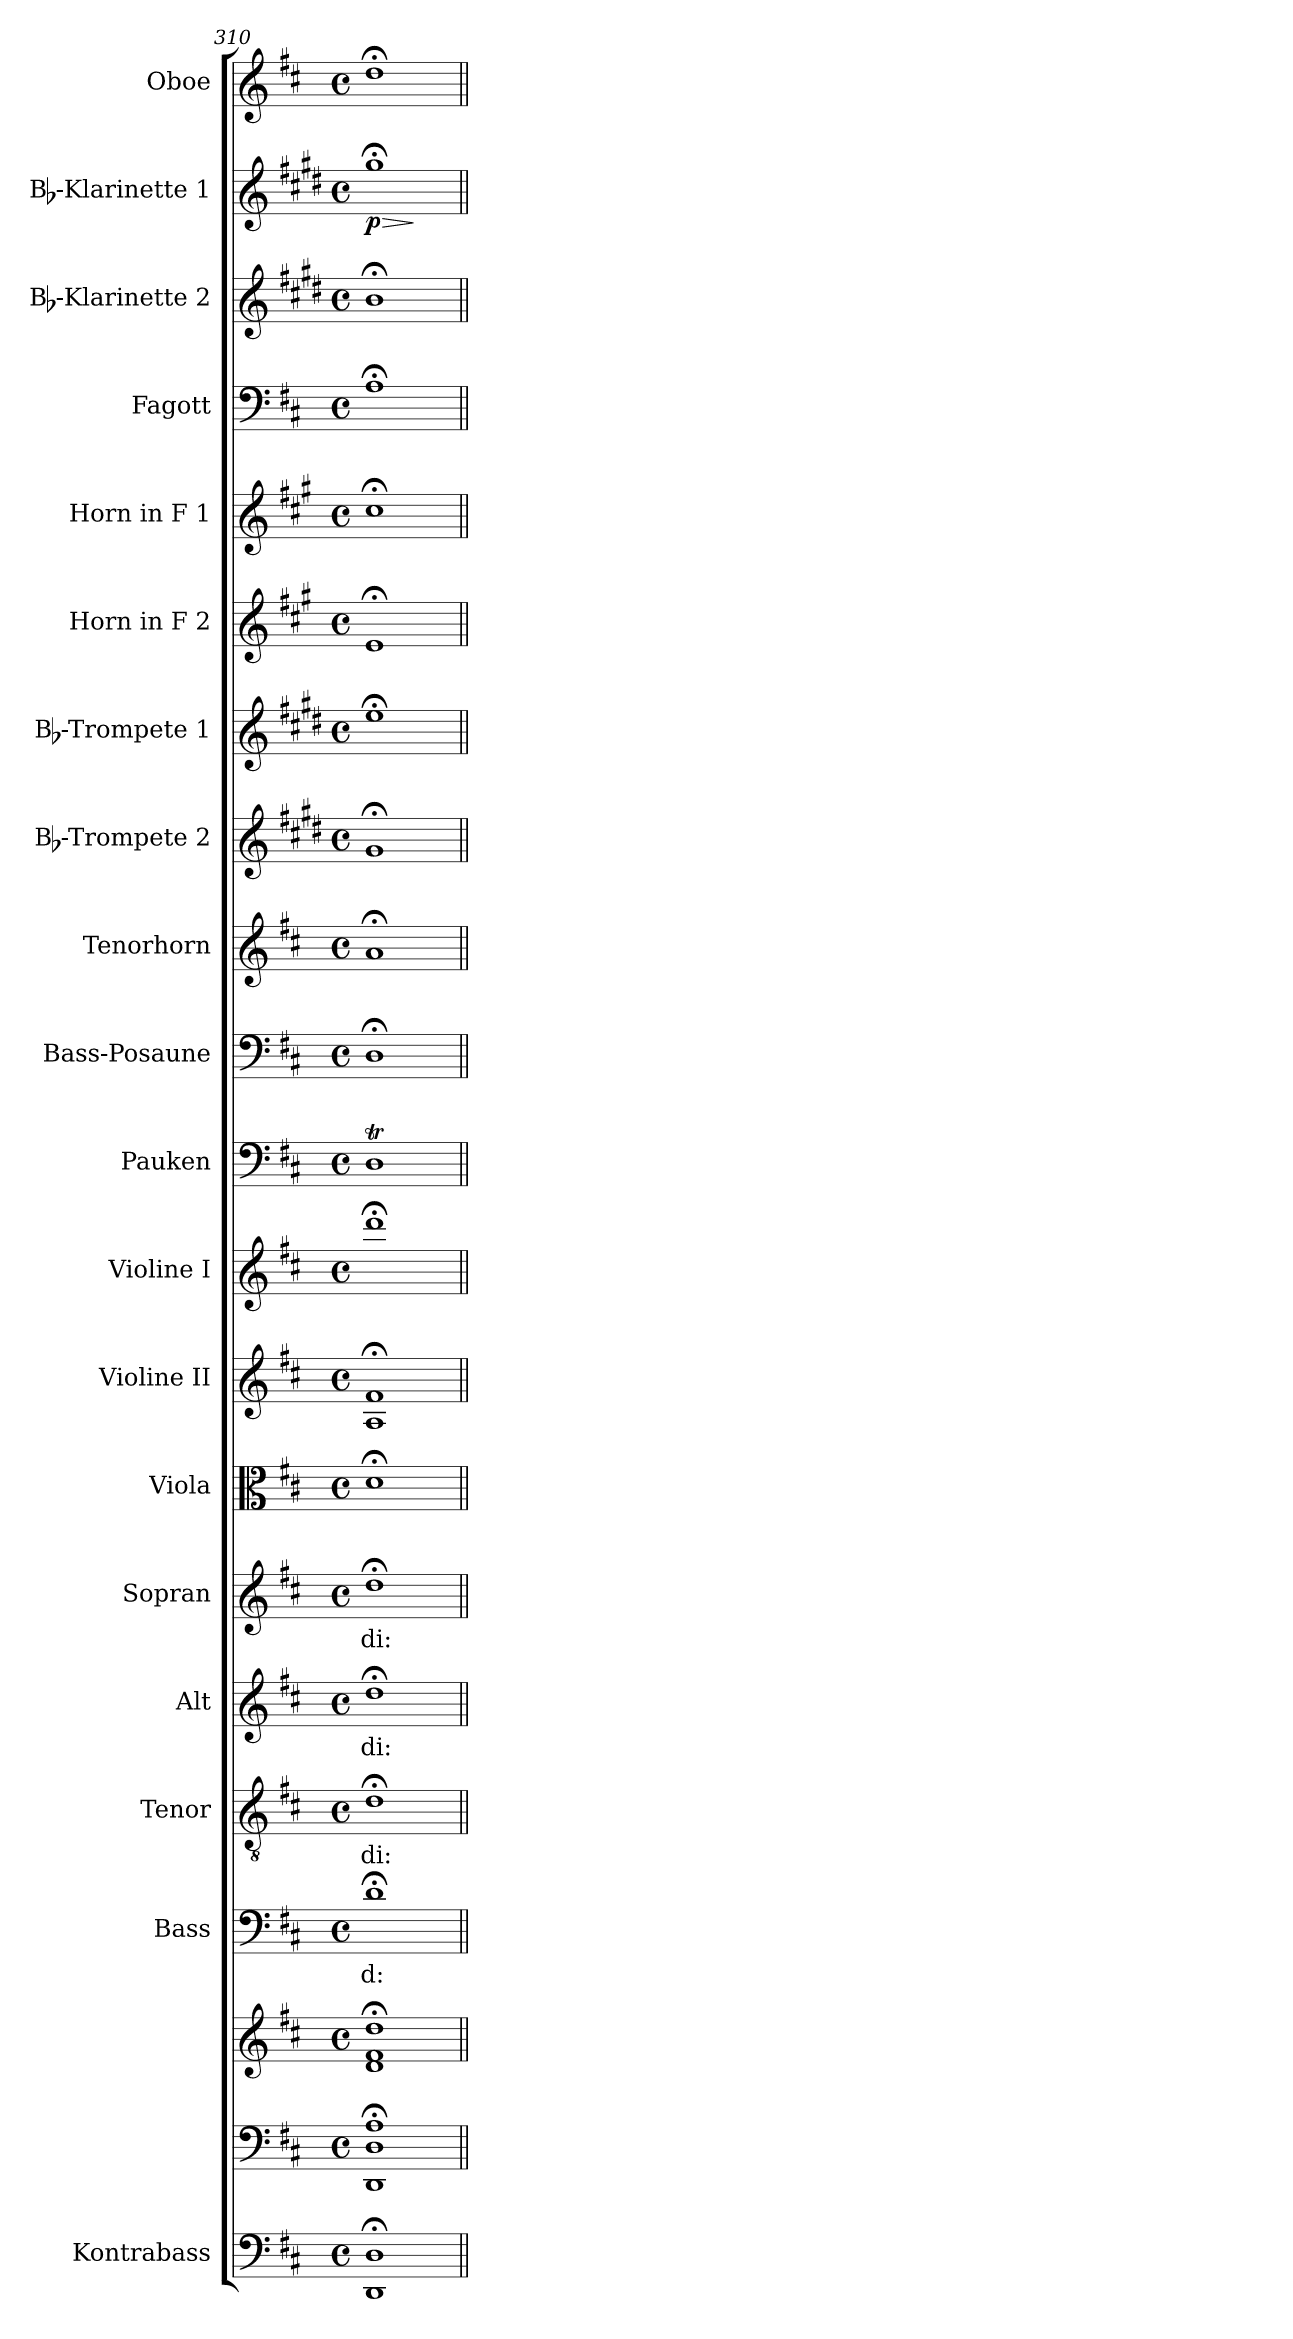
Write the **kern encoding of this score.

**kern	**kern	**kern	**kern	**text	**kern	**text	**kern	**text	**kern	**text	**kern	**kern	**kern	**kern	**kern	**kern	**kern	**kern	**kern	**kern	**kern	**kern	**kern	**dynam	**kern
*part20	*part19	*part19	*part18	*part18	*part17	*part17	*part16	*part16	*part15	*part15	*part14	*part13	*part12	*part11	*part10	*part9	*part8	*part7	*part6	*part5	*part4	*part3	*part2	*part2	*part1
*staff21	*staff20	*staff19	*staff18	*staff18	*staff17	*staff17	*staff16	*staff16	*staff15	*staff15	*staff14	*staff13	*staff12	*staff11	*staff10	*staff9	*staff8	*staff7	*staff6	*staff5	*staff4	*staff3	*staff2	*staff2	*staff1
*I"Kontrabass	*	*	*I"Bass	*	*I"Tenor	*	*I"Alt	*	*I"Sopran	*	*I"Viola	*I"Violine II	*I"Violine I	*I"Pauken	*I"Bass-Posaune	*I"Tenorhorn	*I"Bb-Trompete 2	*I"Bb-Trompete 1	*I"Horn in F 2	*I"Horn in F 1	*I"Fagott	*I"Bb-Klarinette 2	*I"Bb-Klarinette 1	*	*I"Oboe
*I'Kb.	*	*	*I'B.	*	*I'T.	*	*I'A.	*	*I'S.	*	*I'Vla.	*I'Vl. II	*I'Vl. I	*I'Pk.	*I'B. Pos.	*I'T. Hrn.	*I'Bb Trp. 2	*I'Bb Trp. 1	*	*	*I'Fg.	*I'Bb Kl. 2	*I'Bb Kl. 1	*	*I'Ob.
*clefF4	*clefF4	*clefG2	*clefF4	*	*clefGv2	*	*clefG2	*	*clefG2	*	*clefC3	*clefG2	*clefG2	*clefF4	*clefF4	*clefG2	*clefG2	*clefG2	*clefG2	*clefG2	*clefF4	*clefG2	*clefG2	*	*clefG2
*ITrd7c12	*	*	*	*	*	*	*	*	*	*	*	*	*	*	*	*ITrd8c14	*ITrd1c2	*ITrd1c2	*ITrd4c7	*ITrd4c7	*	*ITrd1c2	*ITrd1c2	*	*
*k[f#c#]	*k[f#c#]	*k[f#c#]	*k[f#c#]	*	*k[f#c#]	*	*k[f#c#]	*	*k[f#c#]	*	*k[f#c#]	*k[f#c#]	*k[f#c#]	*k[f#c#]	*k[f#c#]	*k[f#c#]	*k[f#c#]	*k[f#c#]	*k[f#c#]	*k[f#c#]	*k[f#c#]	*k[f#c#]	*k[f#c#]	*	*k[f#c#]
*D:	*D:	*D:	*D:	*	*D:	*	*D:	*	*D:	*	*D:	*D:	*D:	*D:	*D:	*D:	*D:	*D:	*D:	*D:	*D:	*D:	*D:	*	*D:
*M4/4	*M4/4	*M4/4	*M4/4	*	*M4/4	*	*M4/4	*	*M4/4	*	*M4/4	*M4/4	*M4/4	*M4/4	*M4/4	*M4/4	*M4/4	*M4/4	*M4/4	*M4/4	*M4/4	*M4/4	*M4/4	*	*M4/4
*met(c)	*met(c)	*met(c)	*met(c)	*	*met(c)	*	*met(c)	*	*met(c)	*	*met(c)	*met(c)	*met(c)	*met(c)	*met(c)	*met(c)	*met(c)	*met(c)	*met(c)	*met(c)	*met(c)	*met(c)	*met(c)	*	*met(c)
=310	=310	=310	=310	=310	=310	=310	=310	=310	=310	=310	=310	=310	=310	=310	=310	=310	=310	=310	=310	=310	=310	=310	=310	=310	=310
*	*^	*^	*	*	*	*	*	*	*	*	*	*	*	*	*	*	*	*	*	*	*	*	*	*	*
!	!	!	!	!	!	!LO:LY:b	!	!LO:LY:b	!	!LO:LY:b	!	!LO:LY:b	!	!	!	!	!	!	!	!	!	!	!	!	!	!LO:HP:b	!
!	!	!	!	!	!	!	!	!	!	!	!	!	!	!	!	!	!	!	!	!	!	!	!	!	!	!LO:DY:n=1:b	!
1DDD;< 1DD;<	1A;	1DD 1D	1dd;<	1d 1f#	1d;<	-d:	1d;<	-di:	1dd;<	-di:	1dd;<	-di:	1d;<	1A;< 1f#;<	1ddd;<	1DT	1D;<	1A;<	1f#;<	1dd;<	1A;<	1f#;<	1A;<	1a;<	1ff#;<	> p	1dd;<
*	*v	*v	*	*	*	*	*	*	*	*	*	*	*	*	*	*	*	*	*	*	*	*	*	*	*	*	*
*	*	*v	*v	*	*	*	*	*	*	*	*	*	*	*	*	*	*	*	*	*	*	*	*	*	*	*
.	.	.	.	.	.	.	.	.	.	.	.	.	.	.	.	.	.	.	.	.	.	.	.	]	.
=||	=||	=||	=||	=||	=||	=||	=||	=||	=||	=||	=||	=||	=||	=||	=||	=||	=||	=||	=||	=||	=||	=||	=||	=||	=||
*-	*-	*-	*-	*-	*-	*-	*-	*-	*-	*-	*-	*-	*-	*-	*-	*-	*-	*-	*-	*-	*-	*-	*-	*-	*-
